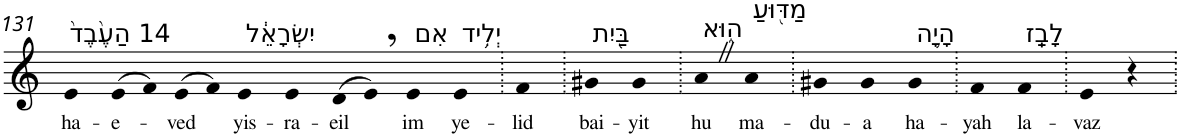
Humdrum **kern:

**kern	**text
*part1	*part1
*staff1	*staff1
*I"Piano	*
*I'Pno	*
!!LO:PB:g=z
*clefG2	*
*k[]	*
=131	=131
!LO:TX:a:t=14 הַעֶ֙בֶד֙	!
!	!LO:LY:b
4e	ha-
!	!LO:LY:b
(>8e	-e-
8f)	.
!	!LO:LY:b
(>8e	-ved
8f)	.
!LO:TX:a:t=יִשְׂרָאֵ֔ל	!
!	!LO:LY:b
4e	yis-
!	!LO:LY:b
4e	-ra-
!	!LO:LY:b
(>8d	-eil
8e,)	.
!LO:TX:a:t=אִם	!
!	!LO:LY:b
4e	im
!LO:TX:a:t=יְלִ֥יד	!
!	!LO:LY:b
4e	ye-
=132.	=132.
!	!LO:LY:b
4f	-lid
=133.	=133.
!LO:TX:a:t=בַּ֖יִת	!
!	!LO:LY:b
4g#X	bai-
!	!LO:LY:b
4g#	-yit
=134.	=134.
!LO:TX:a:t=ה֑וּא	!
!	!LO:LY:b
4aZ	hu
!LO:TX:a:t=מַדּ֖וּעַ	!
!	!LO:LY:b
4a	ma-
=135.	=135.
!	!LO:LY:b
4g#X	-du-
!	!LO:LY:b
4g#	-a
!LO:TX:a:t=הָיָ֥ה	!
!	!LO:LY:b
4g#	ha-
=136.	=136.
!	!LO:LY:b
4f	-yah
!LO:TX:a:t=לָבַֽז	!
!	!LO:LY:b
4f	la-
=137.	=137.
!	!LO:LY:b
4e	-vaz
4r	.
=.	=.
*-	*-
